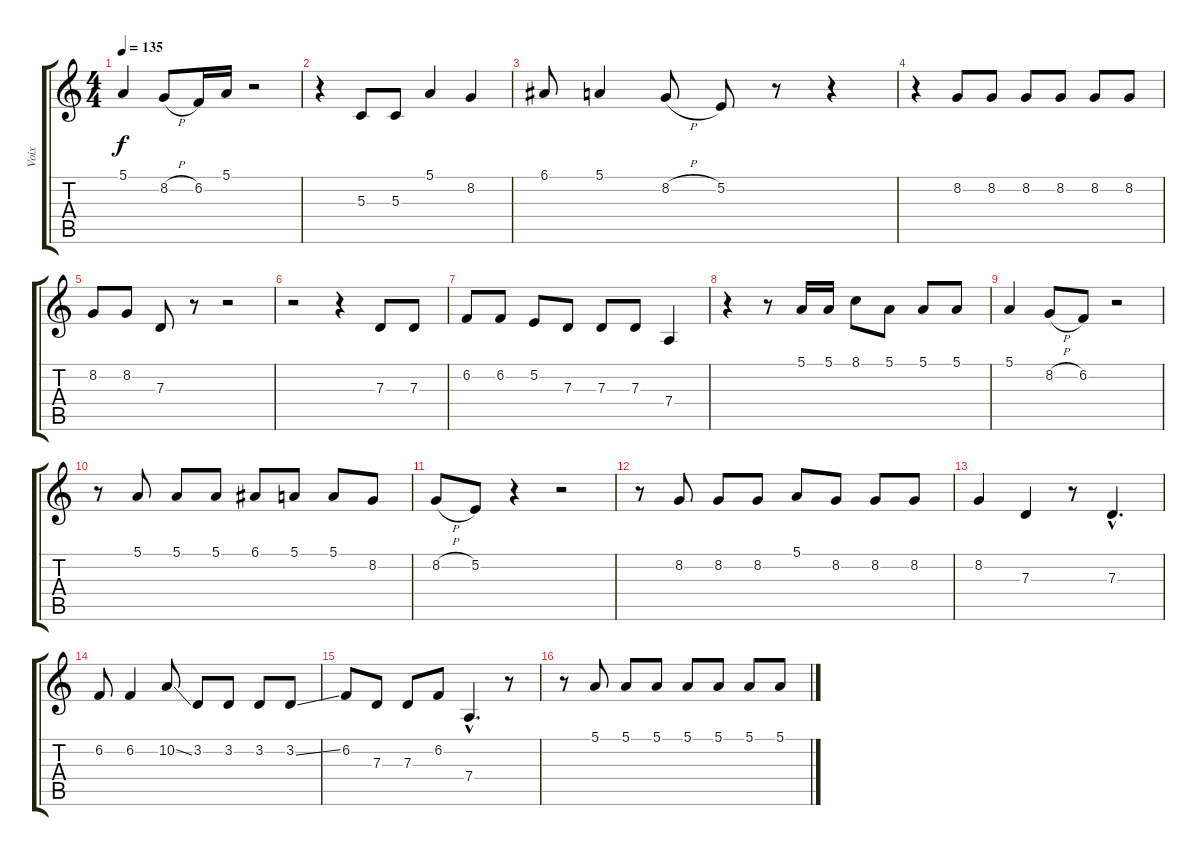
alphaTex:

\track ("Voix" "Voix") {instrument accordion}
\staff {score tabs}
\tuning (E4 B3 G3 D3 A2 E2) {hide}
\ts (4 4)
\tempo 135
\clef g2
\ks c
5.1.4{dy f} 8.2{h}.8 6.2.16 5.1.16 r.2 |
r.4 5.3.8 5.3.8 5.1.4 8.2.4 |
6.1.8 5.1.4 8.2{h}.8 5.2.8 r.8 r.4 |
r.4 8.2.8 8.2.8 8.2.8 8.2.8 8.2.8 8.2.8 |
8.2.8 8.2.8 7.3.8 r.8 r.2 |
r.2 r.4 7.3.8 7.3.8 |
6.2.8 6.2.8 5.2.8 7.3.8 7.3.8 7.3.8 7.4.4 |
r.4 r.8 5.1.16 5.1.16 8.1.8 5.1.8 5.1.8 5.1.8 |
5.1.4 8.2{h}.8 6.2.8 r.2 |
r.8 5.1.8 5.1.8 5.1.8 6.1.8 5.1.8 5.1.8 8.2.8 |
8.2{h}.8 5.2.8 r.4 r.2 |
r.8 8.2.8 8.2.8 8.2.8 5.1.8 8.2.8 8.2.8 8.2.8 |
8.2.4 7.3.4 r.8 7.3{hac}.4{d} |
6.2.8 6.2.4 10.2{ss}.8 3.2.8 3.2.8 3.2.8 3.2{ss}.8 |
6.2.8 7.3.8 7.3.8 6.2.8 7.4{hac}.4{d} r.8 |
r.8 5.1.8 5.1.8 5.1.8 5.1.8 5.1.8 5.1.8 5.1.8
